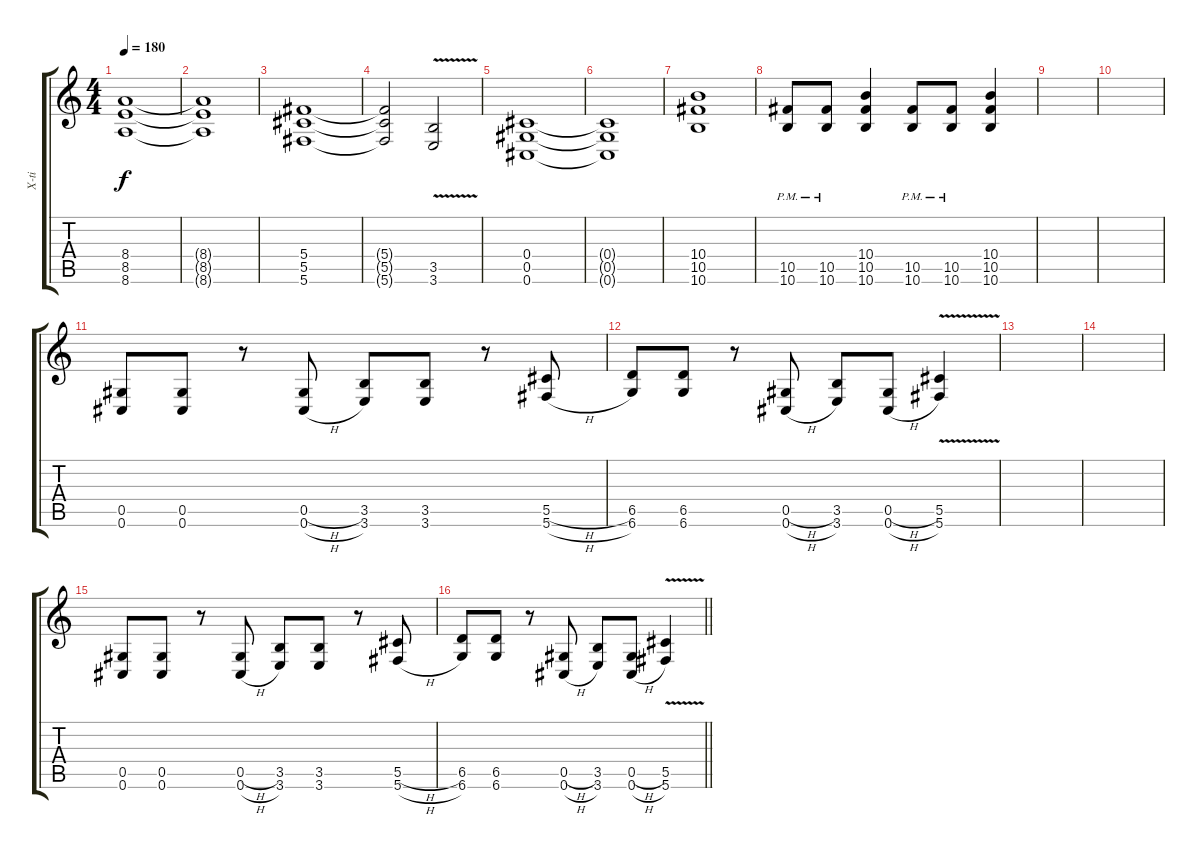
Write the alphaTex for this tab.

\track ("X-ti" "X-ti") {instrument distortionguitar}
\staff {score tabs}
\tuning (Eb4 Bb3 Gb3 Db3 Ab2 Db2) {hide}
\ts (4 4)
\tempo 180
\clef g2
\ks c
(8.4 8.5 8.6).1{dy f} |
(8.4{t} 8.5{t} 8.6{t}).1 |
(5.4 5.5 5.6).1 |
(5.4{t} 5.5{t} 5.6{t}).2 (3.5{v} 3.6{v}).2 |
(0.4 0.5 0.6).1 |
(0.4{t} 0.5{t} 0.6{t}).1 |
(10.4 10.5 10.6).1 |
(10.5{pm} 10.6{pm}).8 (10.5{pm} 10.6{pm}).8 (10.4 10.5 10.6).4 (10.5{pm} 10.6{pm}).8 (10.5{pm} 10.6{pm}).8 (10.4 10.5 10.6).4 |
|
|
(0.5 0.6).8{balance 16} (0.5 0.6).8 r.8 (0.5{h} 0.6{h}).8 (3.5 3.6).8 (3.5 3.6).8 r.8 (5.5{h} 5.6{h}).8 |
(6.5 6.6).8 (6.5 6.6).8 r.8 (0.5{h} 0.6{h}).8 (3.5 3.6).8 (0.5{h} 0.6{h}).8 (5.5{v} 5.6{v}).4 |
|
|
(0.5 0.6).8 (0.5 0.6).8 r.8 (0.5{h} 0.6{h}).8 (3.5 3.6).8 (3.5 3.6).8 r.8 (5.5{h} 5.6{h}).8 |
\barLineRight lightlight
(6.5 6.6).8 (6.5 6.6).8 r.8 (0.5{h} 0.6{h}).8 (3.5 3.6).8 (0.5{h} 0.6{h}).8 (5.5{v} 5.6{v}).4
